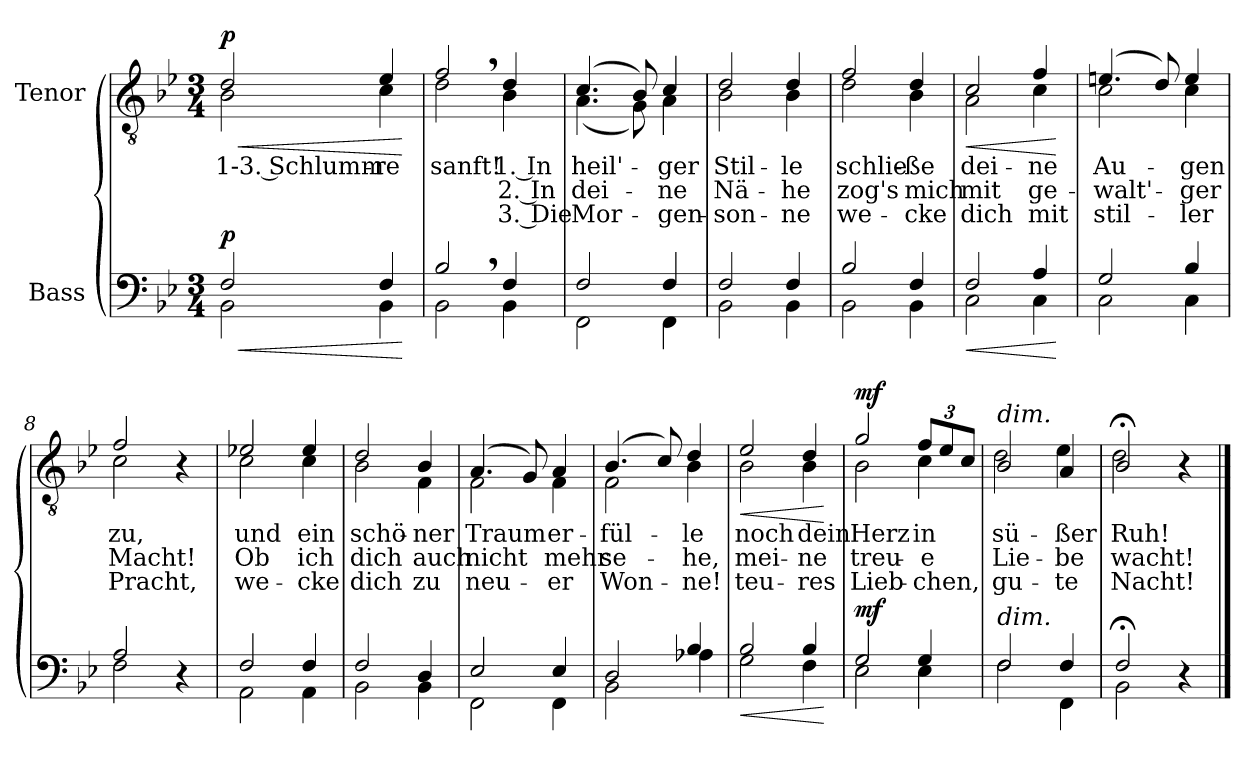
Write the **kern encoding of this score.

**kern	**dynam	**kern	**text	**text	**text	**dynam
*part2	*part2	*part1	*part1	*part1	*part1	*part1
*staff2	*staff2	*staff1	*staff1	*staff1	*staff1	*staff1
*I"Bass	*	*I"Tenor	*	*	*	*
*clefF4	*	*clefGv2	*	*	*	*
*k[b-e-]	*	*k[b-e-]	*	*	*	*
*M3/4	*	*M3/4	*	*	*	*
=1	=1	=1	=1	=1	=1	=1
!	!	!LO:TX:a:B:t=Andante	!	!	!	!
!	!LO:HP:b	!	!LO:LY:b	!	!	!LO:HP:b
*^	*	*^	*	*	*	*
!	!	!LO:DY:n=1:a	!	!	!	!	!	!LO:DY:n=1:a
2F/	2BB-\	< p	2d/	2B-\	1-3. Schlumm-	.	.	< p
!	!	!	!	!	!LO:LY:b	!	!	!
4F/	4BB-\	.	4e-/	4c\	-re	.	.	.
*v	*v	*	*	*	*	*	*	*
*	*	*v	*v	*	*	*	*
.	[	.	.	.	.	[
=2	=2	=2	=2	=2	=2	=2
*^	*	*	*	*	*	*
!	!	!	!	!LO:LY:b	!	!	!
*	*	*	*^	*	*	*	*
2B-,/	2BB-\	.	2f,/	2d\	sanft!	.	.	.
!	!	!	!	!	!LO:LY:b	!LO:LY:b	!LO:LY:b	!
4F/	4BB-\	.	4d/	4B-\	1. In	2. In	3. Die	.
=3	=3	=3	=3	=3	=3	=3	=3	=3
!	!	!	!	!	!LO:LY:b	!LO:LY:b	!LO:LY:b	!
2F/	2FF\	.	(4.c/	(4.A\	heil'-	dei-	Mor-	.
.	.	.	8B-/)	8G\)	.	.	.	.
!	!	!	!	!	!LO:LY:b	!LO:LY:b	!LO:LY:b	!
4F/	4FF\	.	4c/	4A\	-ger	-ne	-gen-	.
=4	=4	=4	=4	=4	=4	=4	=4	=4
!	!	!	!	!	!LO:LY:b	!LO:LY:b	!LO:LY:b	!
2F/	2BB-\	.	2d/	2B-\	Stil-	Nä-	-son-	.
!	!	!	!	!	!LO:LY:b	!LO:LY:b	!LO:LY:b	!
4F/	4BB-\	.	4d/	4B-\	-le	-he	-ne	.
=5	=5	=5	=5	=5	=5	=5	=5	=5
!	!	!	!	!	!LO:LY:b	!LO:LY:b	!LO:LY:b	!
2B-/	2BB-\	.	2f/	2d\	schlie-	zog's	we-	.
!	!	!	!	!	!LO:LY:b	!LO:LY:b	!LO:LY:b	!
4F/	4BB-\	.	4d/	4B-\	-ße	mich	-cke	.
!!LO:LB:g=z	!!
=6	=6	=6	=6	=6	=6	=6	=6	=6
!	!	!LO:HP:b	!	!	!LO:LY:b	!LO:LY:b	!LO:LY:b	!LO:HP:b
2F/	2C\	<	2c/	2A\	dei-	mit	dich	<
!	!	!	!	!	!LO:LY:b	!LO:LY:b	!LO:LY:b	!
4A/	4C\	.	4f/	4c\	-ne	ge-	mit	.
*v	*v	*	*	*	*	*	*	*
*	*	*v	*v	*	*	*	*
.	[	.	.	.	.	[
=7	=7	=7	=7	=7	=7	=7
*^	*	*	*	*	*	*
!	!	!	!	!LO:LY:b	!LO:LY:b	!LO:LY:b	!
*	*	*	*^	*	*	*	*
2G/	2C\	.	(4.en/	2c\	Au-	-walt'-	stil-	.
.	.	.	8d/)	.	.	.	.	.
!	!	!	!	!	!LO:LY:b	!LO:LY:b	!LO:LY:b	!
4B-/	4C\	.	4e/	4c\	-gen	-ger	-ler	.
=8	=8	=8	=8	=8	=8	=8	=8	=8
!	!	!	!	!	!LO:LY:b	!LO:LY:b	!LO:LY:b	!
2A/	2F\	.	2f/	2c\	zu,	Macht!	Pracht,	.
4r	4ryy	.	4r	4ryy	.	.	.	.
=9	=9	=9	=9	=9	=9	=9	=9	=9
!	!	!	!	!	!LO:LY:b	!LO:LY:b	!LO:LY:b	!
2F/	2AA\	.	2e-X/	2c\	und	Ob	we-	.
!	!	!	!	!	!LO:LY:b	!LO:LY:b	!LO:LY:b	!
4F/	4AA\	.	4e-/	4c\	ein	ich	-cke	.
=10	=10	=10	=10	=10	=10	=10	=10	=10
!	!	!	!	!	!LO:LY:b	!LO:LY:b	!LO:LY:b	!
2F/	2BB-\	.	2d/	2B-\	schö-	dich	dich	.
!	!	!	!	!	!LO:LY:b	!LO:LY:b	!LO:LY:b	!
4D/	4BB-\	.	4B-/	4F\	-ner	auch	zu	.
=11	=11	=11	=11	=11	=11	=11	=11	=11
!	!	!	!	!	!LO:LY:b	!LO:LY:b	!LO:LY:b	!
2E-/	2FF\	.	(4.A/	2F\	Traum	nicht	neu-	.
.	.	.	8G/)	.	.	.	.	.
!	!	!	!	!	!LO:LY:b	!LO:LY:b	!LO:LY:b	!
4E-/	4FF\	.	4A/	4F\	er-	mehr	-er	.
!!LO:LB:g=z	!!
=12	=12	=12	=12	=12	=12	=12	=12	=12
!	!	!	!	!	!LO:LY:b	!LO:LY:b	!LO:LY:b	!
2D/	2BB-\	.	(4.B-/	2F\	-fül-	se-	Won-	.
.	.	.	8c/)	.	.	.	.	.
!	!	!	!	!	!LO:LY:b	!LO:LY:b	!LO:LY:b	!
4B-/	4A-X\	.	4d/	4B-\	-le	-he,	-ne!	.
=13	=13	=13	=13	=13	=13	=13	=13	=13
!	!	!LO:HP:b	!	!	!LO:LY:b	!LO:LY:b	!LO:LY:b	!LO:HP:b
2B-/	2G\	<	2e-/	2B-\	noch	mei-	teu-	<
!	!	!	!	!	!LO:LY:b	!LO:LY:b	!LO:LY:b	!
4B-/	4F\	.	4d/	4B-\	dein	-ne	-res	.
*v	*v	*	*	*	*	*	*	*
*	*	*v	*v	*	*	*	*
.	[	.	.	.	.	[
=14	=14	=14	=14	=14	=14	=14
*^	*	*	*	*	*	*
!	!	!LO:DY:a	!	!LO:LY:b	!LO:LY:b	!LO:LY:b	!LO:DY:a
*	*	*	*^	*	*	*	*
2G/	2E-\	mf	2g/	2B-\	Herz	-treu-	Lieb-	mf
*	*	*	*Xbrackettup	*	*	*	*	*
!	!	!	!	!	!LO:LY:b	!LO:LY:b	!LO:LY:b	!
4G/	4E-\	.	12f/L	4c\	in	-e	-chen,	.
.	.	.	12e-/	.	.	.	.	.
.	.	.	12c/J	.	.	.	.	.
=15	=15	=15	=15	=15	=15	=15	=15	=15
!	!	!	!LO:TX:a:i:t=dim.	!	!	!	!	!
!LO:TX:a:i:t=dim.	!	!	!	!	!	!	!	!
!	!	!	!	!	!LO:LY:b	!LO:LY:b	!LO:LY:b	!
2F/	2F\	.	2B-/	2d\	sü-	Lie-	gu-	.
!	!	!	!	!	!LO:LY:b	!LO:LY:b	!LO:LY:b	!
4F/	4FF\	.	4A/	4e-\	-ßer	-be	-te	.
=16	=16	=16	=16	=16	=16	=16	=16	=16
!	!	!	!	!	!LO:LY:b	!LO:LY:b	!LO:LY:b	!
2F;</	2BB-\	.	2B-;</	2d\	Ruh!	wacht!	Nacht!	.
4r	4ryy	.	4r	4ryy	.	.	.	.
*v	*v	*	*	*	*	*	*	*
*	*	*v	*v	*	*	*	*
==	==	==	==	==	==	==
*-	*-	*-	*-	*-	*-	*-
